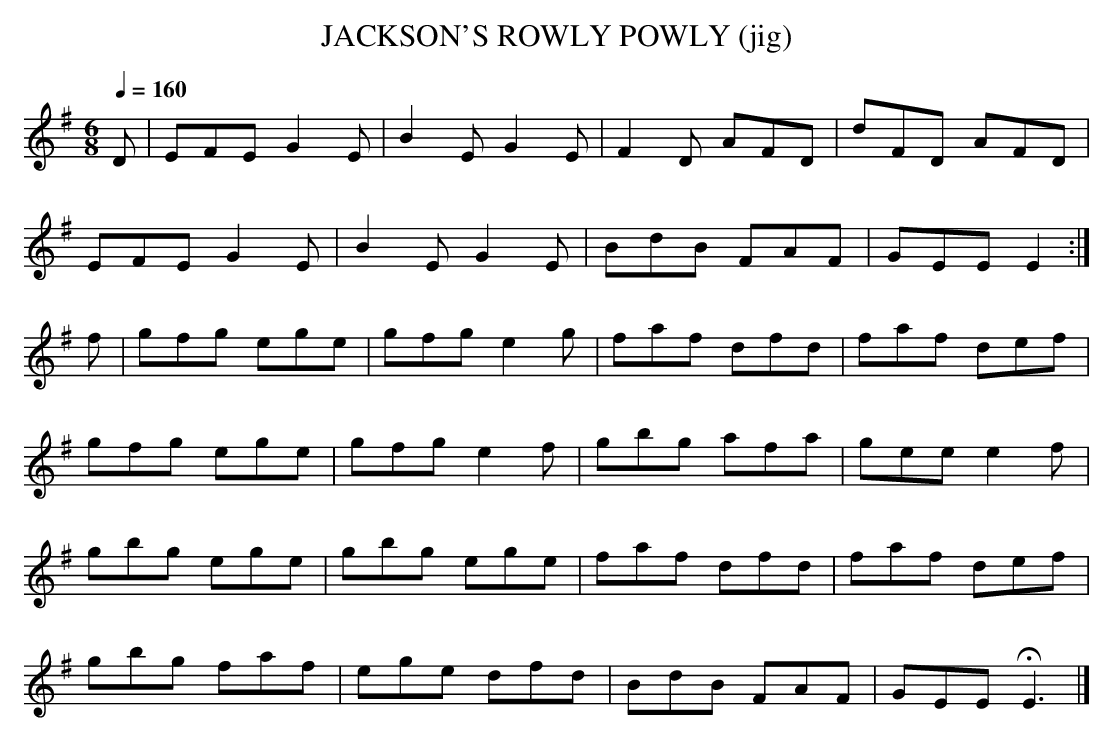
X:1
T:JACKSON'S ROWLY POWLY (jig)
Q:1/4=160
M:6/8
L:1/8
K:Em
D|EFE G2E|B2E G2E|F2D AFD|dFD AFD|
EFE G2E|B2E G2E|BdB FAF|GEE E2 :|
f|gfg ege|gfg e2g|faf dfd|faf def|
gfg ege|gfg e2f|gbg afa|gee e2f|
gbg ege|gbg ege|faf dfd|faf def|
gbg faf|ege dfd|BdB FAF|GEE HE3 |]
